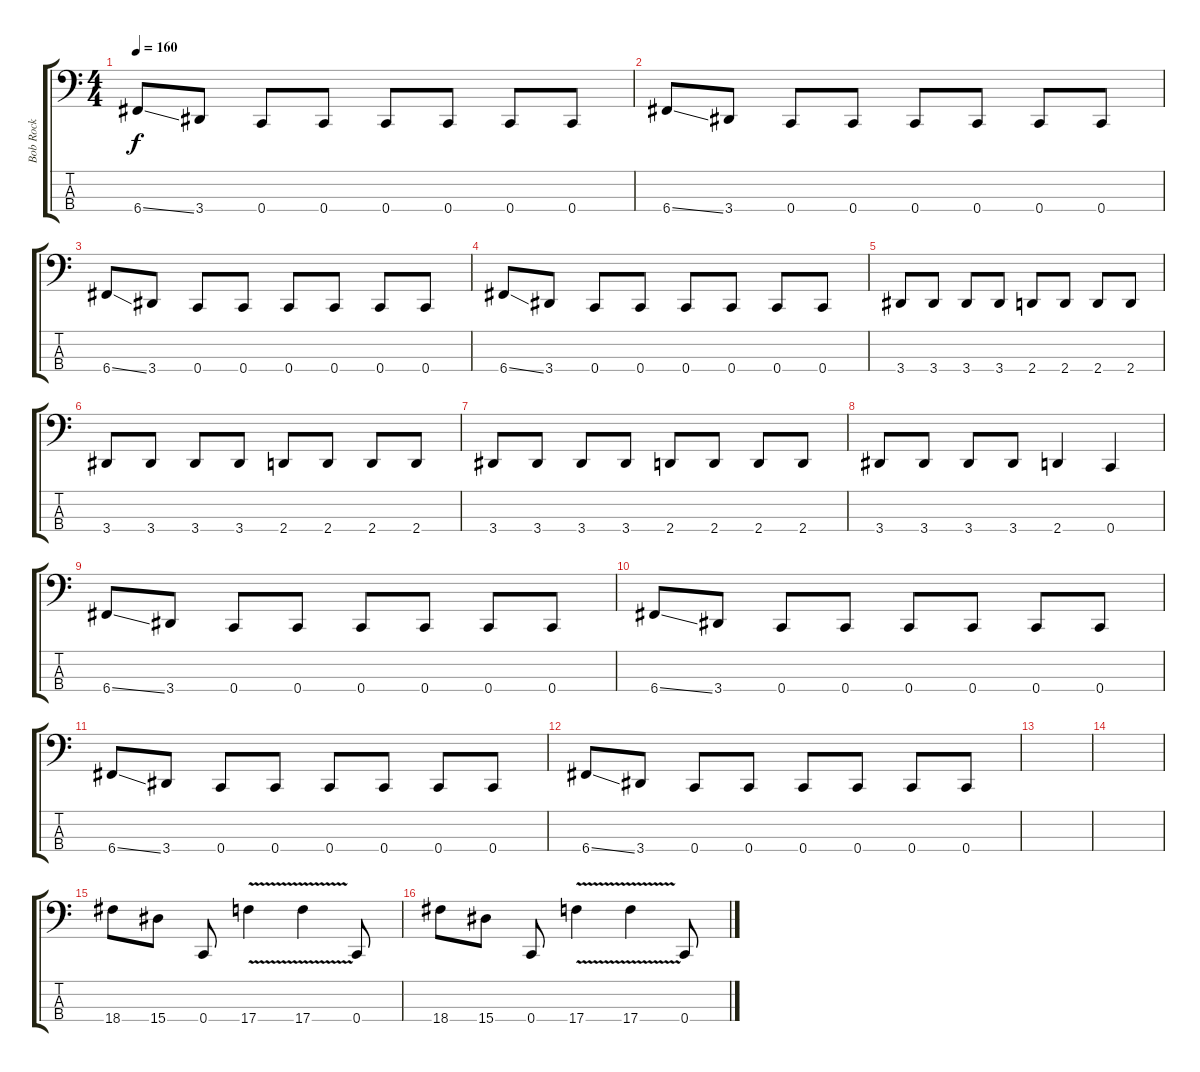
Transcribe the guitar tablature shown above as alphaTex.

\track ("Bob Rock" "Bob Rock") {instrument electricbassfinger}
\staff {score tabs}
\tuning (F2 C2 G1 C1) {hide}
\ts (4 4)
\tempo 160
\clef f4
\ks c
6.4{ss}.8{dy f} 3.4.8 0.4.8 0.4.8 0.4.8 0.4.8 0.4.8 0.4.8 |
6.4{ss}.8 3.4.8 0.4.8 0.4.8 0.4.8 0.4.8 0.4.8 0.4.8 |
6.4{ss}.8 3.4.8 0.4.8 0.4.8 0.4.8 0.4.8 0.4.8 0.4.8 |
6.4{ss}.8 3.4.8 0.4.8 0.4.8 0.4.8 0.4.8 0.4.8 0.4.8 |
3.4.8 3.4.8 3.4.8 3.4.8 2.4.8 2.4.8 2.4.8 2.4.8 |
3.4.8 3.4.8 3.4.8 3.4.8 2.4.8 2.4.8 2.4.8 2.4.8 |
3.4.8 3.4.8 3.4.8 3.4.8 2.4.8 2.4.8 2.4.8 2.4.8 |
3.4.8 3.4.8 3.4.8 3.4.8 2.4.4 0.4.4 |
6.4{ss}.8 3.4.8 0.4.8 0.4.8 0.4.8 0.4.8 0.4.8 0.4.8 |
6.4{ss}.8 3.4.8 0.4.8 0.4.8 0.4.8 0.4.8 0.4.8 0.4.8 |
6.4{ss}.8 3.4.8 0.4.8 0.4.8 0.4.8 0.4.8 0.4.8 0.4.8 |
6.4{ss}.8 3.4.8 0.4.8 0.4.8 0.4.8 0.4.8 0.4.8 0.4.8 |
|
|
18.4.8 15.4.8 0.4.8 17.4{v}.4 17.4{v}.4 0.4.8 |
18.4.8 15.4.8 0.4.8 17.4{v}.4 17.4{v}.4 0.4.8
